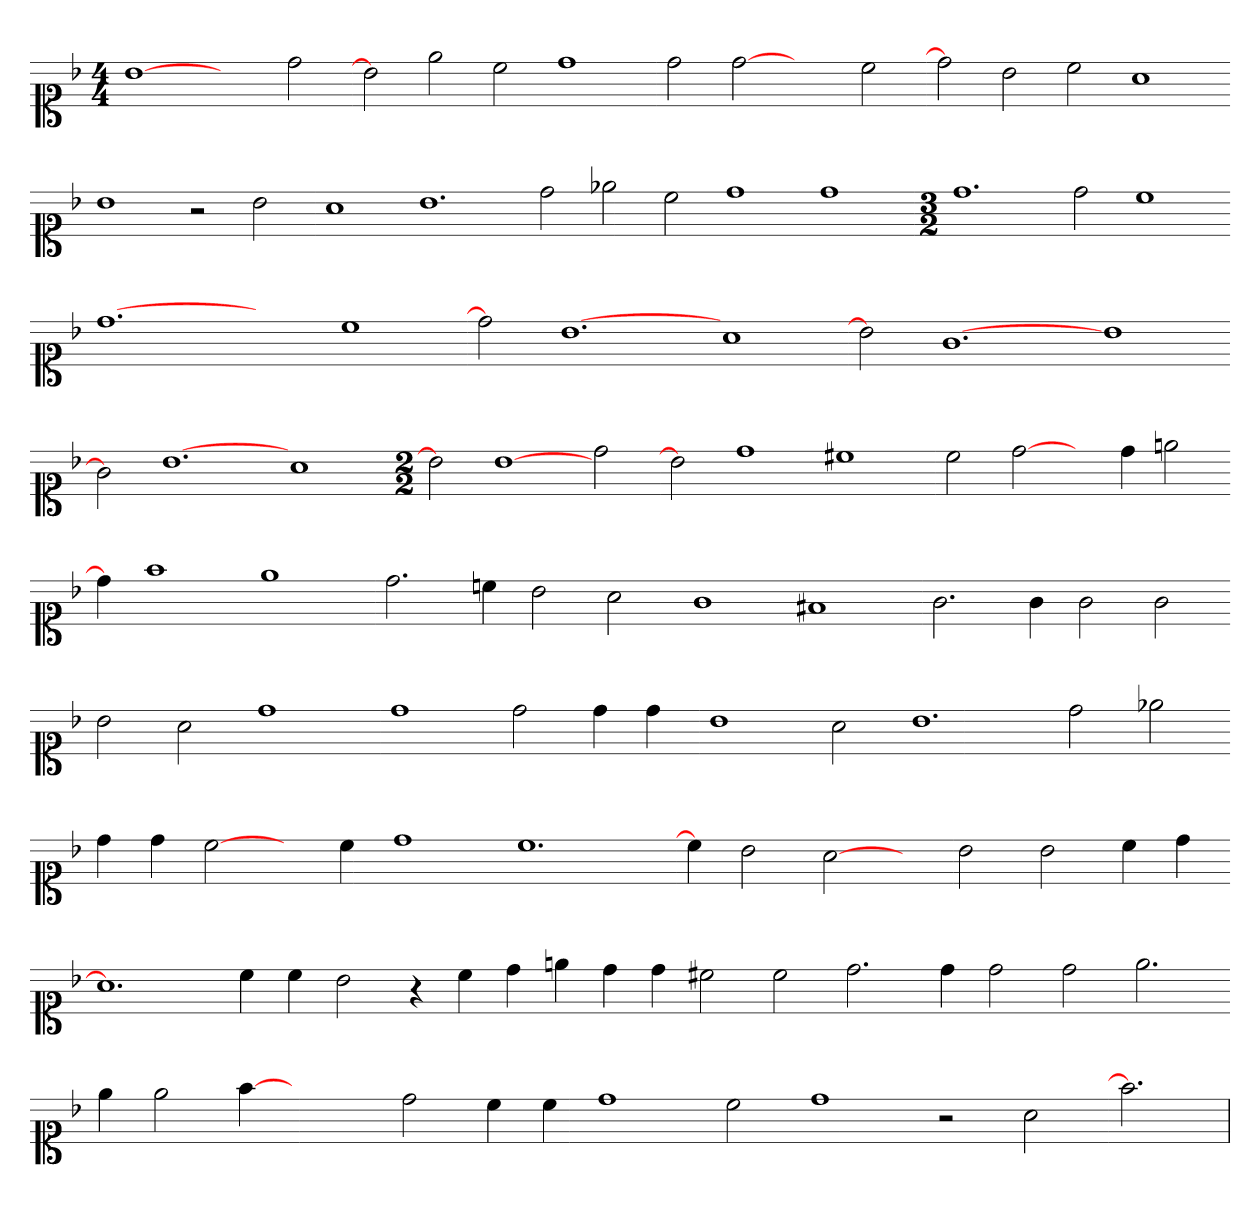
**kern
*part1
*staff1
*clefC1
*k[b-]
*M4/4
=
[1b-
2ryy
2dd
=-
2b-]
2ee
2cc
1dd
=-
2dd
[2dd
2ryy
2cc
=-
2dd]
2b-
2cc
1a
=-
1b-
2r
2b-
=-
1a
1.b-
2dd
2ee-X
2cc
1dd
1dd
=-
*M3/2
1.dd
2dd
1cc
=-
[1.dd
2ryy
1cc
=-
2dd]
[1.b-
1a
=-
2b-]
[1.g
1b-
=-
2g]
[1.b-
1a
=-
*M2/2
2b-]
[1b-
2dd
=-
2b-]
1dd
1cc#X
=-
2cc#
[2dd
4ryy
4dd
2een
=-
4dd]
1ff
1ee
=-
2.dd
4ccn
2b-
2a
=-
1g
1f#X
=-
2.g
4g
2g
2g
=-
2b-
2a
1dd
=-
1dd
2dd
4dd
4dd
=-
1b-
2a
1.b-
2dd
2ee-X
=-
4dd
4dd
[2cc
4ryy
4cc
1dd
1.cc
=-
4cc]
2b-
[2a
4ryy
2b-
2b-
4cc
4dd
=-
1.a]
4cc
4cc
2b-
4r
4cc
4dd
4een
4dd
4dd
2cc#X
2cc#
2.dd
4dd
2dd
2dd
2.ee
=-
4ee
2ee
[4ff
2.ryy
2dd
4cc#
4cc#
1dd
2cc#
1dd
2r
2a
=1-
2.ff]
=
*-
